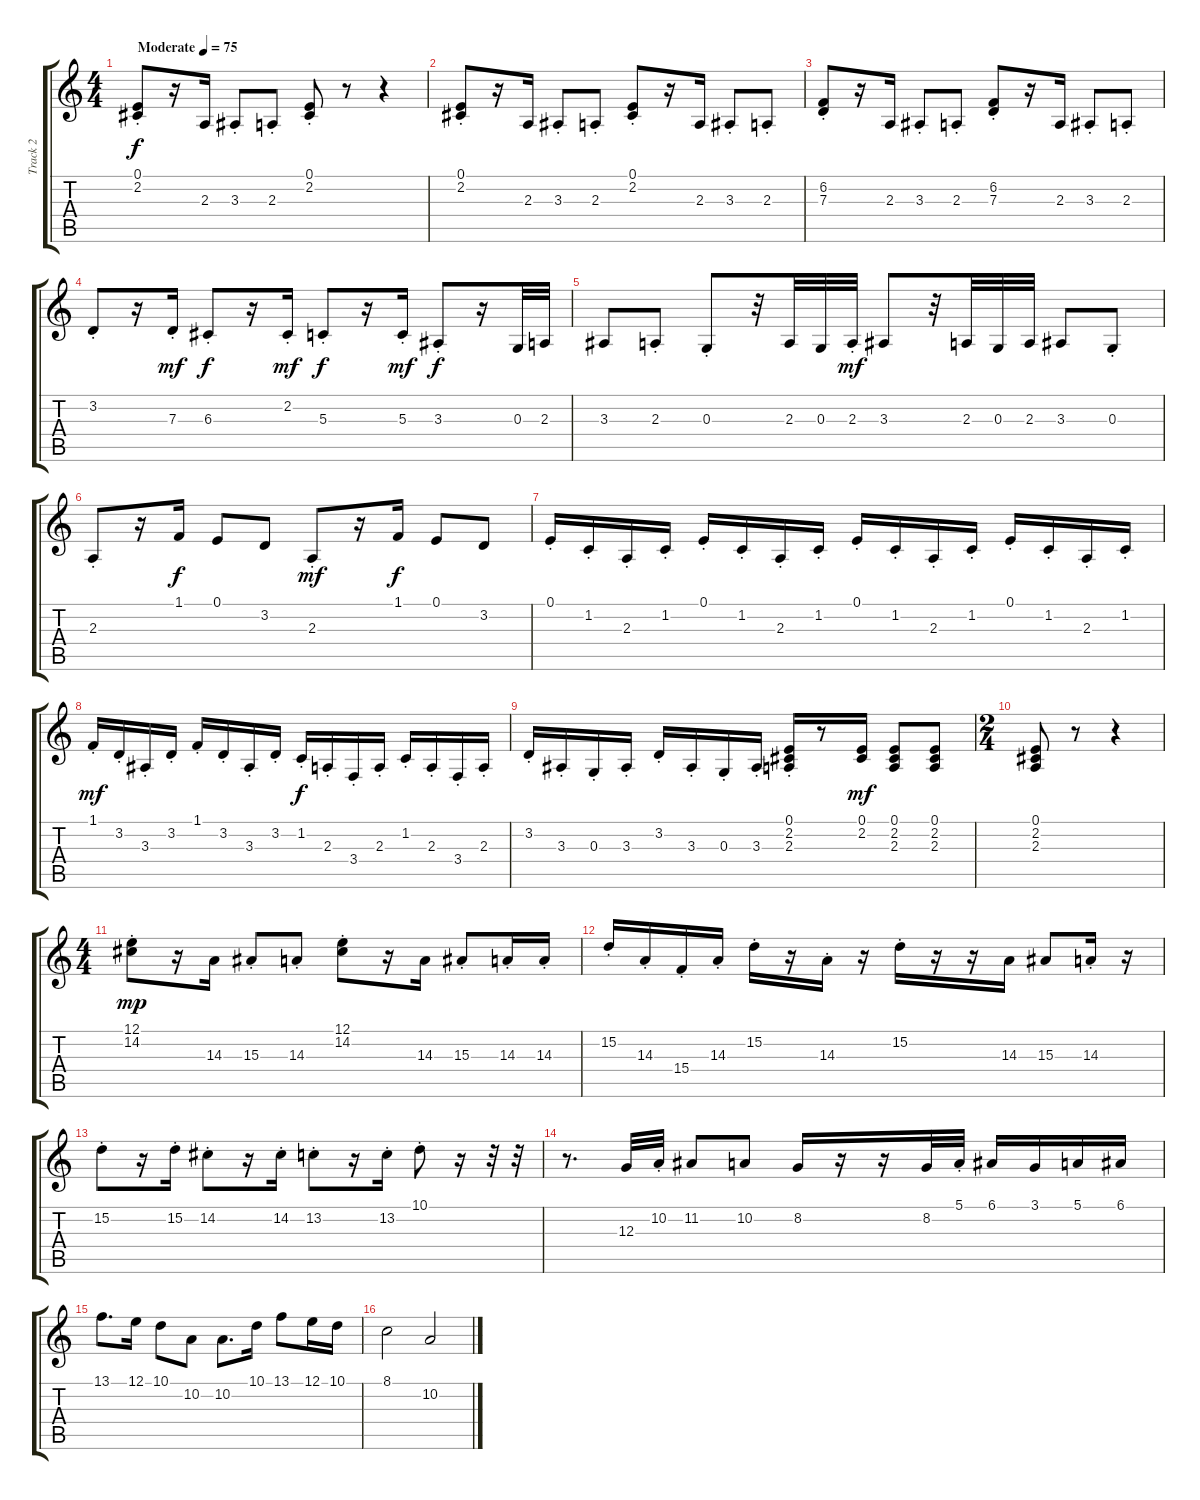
\track ("Track 2" "Track 2") {instrument accordion}
\staff {score tabs}
\tuning (E4 B3 G3 D3 A2 E2) {hide}
\ts (4 4)
\tempo (75 "Moderate")
\clef g2
\ks c
(0.1{st} 2.2{st}).8{dy f instrument accordion} r.16 2.3.16 3.3{st}.8 2.3{st}.8 (0.1{st} 2.2{st}).8 r.8 r.4 |
(0.1{st} 2.2{st}).8 r.16 2.3.16 3.3{st}.8 2.3{st}.8 (0.1{st} 2.2{st}).8 r.16 2.3.16 3.3{st}.8 2.3{st}.8 |
(6.2{st} 7.3{st}).8 r.16 2.3.16 3.3{st}.8 2.3{st}.8 (6.2{st} 7.3{st}).8 r.16 2.3.16 3.3{st}.8 2.3{st}.8 |
3.2{st}.8 r.16 7.3{st}.16{dy mf} 6.3{st}.8{dy f} r.16 2.2{st}.16{dy mf} 5.3{st}.8{dy f} r.16 5.3{st}.16{dy mf} 3.3{st}.8{dy f} r.16 0.3.32 2.3.32 |
3.3.8 2.3{st}.8 0.3{st}.8 r.32 2.3.32 0.3.32 2.3{st}.32{dy mf} 3.3.8 r.32 2.3.32 0.3.32 2.3.32 3.3.8 0.3{st}.8 |
2.3{st}.8 r.16 1.1.16{dy f} 0.1.8 3.2.8 2.3{st}.8{dy mf} r.16 1.1.16{dy f} 0.1.8 3.2.8 |
0.1{st}.16 1.2{st}.16 2.3{st}.16 1.2{st}.16 0.1{st}.16 1.2{st}.16 2.3{st}.16 1.2{st}.16 0.1{st}.16 1.2{st}.16 2.3{st}.16 1.2{st}.16 0.1{st}.16 1.2{st}.16 2.3{st}.16 1.2{st}.16 |
1.1{st}.16{dy mf} 3.2{st}.16 3.3{st}.16 3.2{st}.16 1.1{st}.16 3.2{st}.16 3.3{st}.16 3.2{st}.16 1.2{st}.16{dy f} 2.3{st}.16 3.4{st}.16 2.3{st}.16 1.2{st}.16 2.3{st}.16 3.4{st}.16 2.3{st}.16 |
3.2{st}.16 3.3{st}.16 0.3{st}.16 3.3{st}.16 3.2{st}.16 3.3{st}.16 0.3{st}.16 3.3{st}.16 (0.1 2.2 2.3{st}).16 r.8 (0.1 2.2).16{dy mf} (0.1 2.2 2.3).8 (0.1 2.2 2.3).8 |
\ts (2 4)
(0.1 2.2 2.3).8 r.8 r.4 |
\ts (4 4)
(12.1{st} 14.2{st}).8{dy mp} r.16 14.3.16 15.3{st}.8 14.3{st}.8 (12.1{st} 14.2{st}).8 r.16 14.3.16 15.3{st}.8 14.3{st}.16 14.3{st}.16 |
15.2{st}.16 14.3{st}.16 15.4{st}.16 14.3{st}.16 15.2{st}.16 r.16 14.3{st}.16 r.16 15.2{st}.16 r.16 r.16 14.3.16 15.3.8 14.3{st}.16 r.16 |
15.2{st}.8 r.16 15.2{st}.16 14.2{st}.8 r.16 14.2{st}.16 13.2{st}.8 r.16 13.2{st}.16 10.1{st}.8 r.16 r.32 r.32 |
r.8{d} 12.3.32 10.2{st}.32 11.2.8 10.2.8 8.2.16 r.16 r.16 8.2.32 5.1{st}.32 6.1.16 3.1.16 5.1.16 6.1.16 |
13.1.8{d} 12.1.16 10.1.8 10.2.8 10.2.8{d} 10.1.16 13.1.8 12.1.16 10.1.16 |
8.1.2 10.2.2
